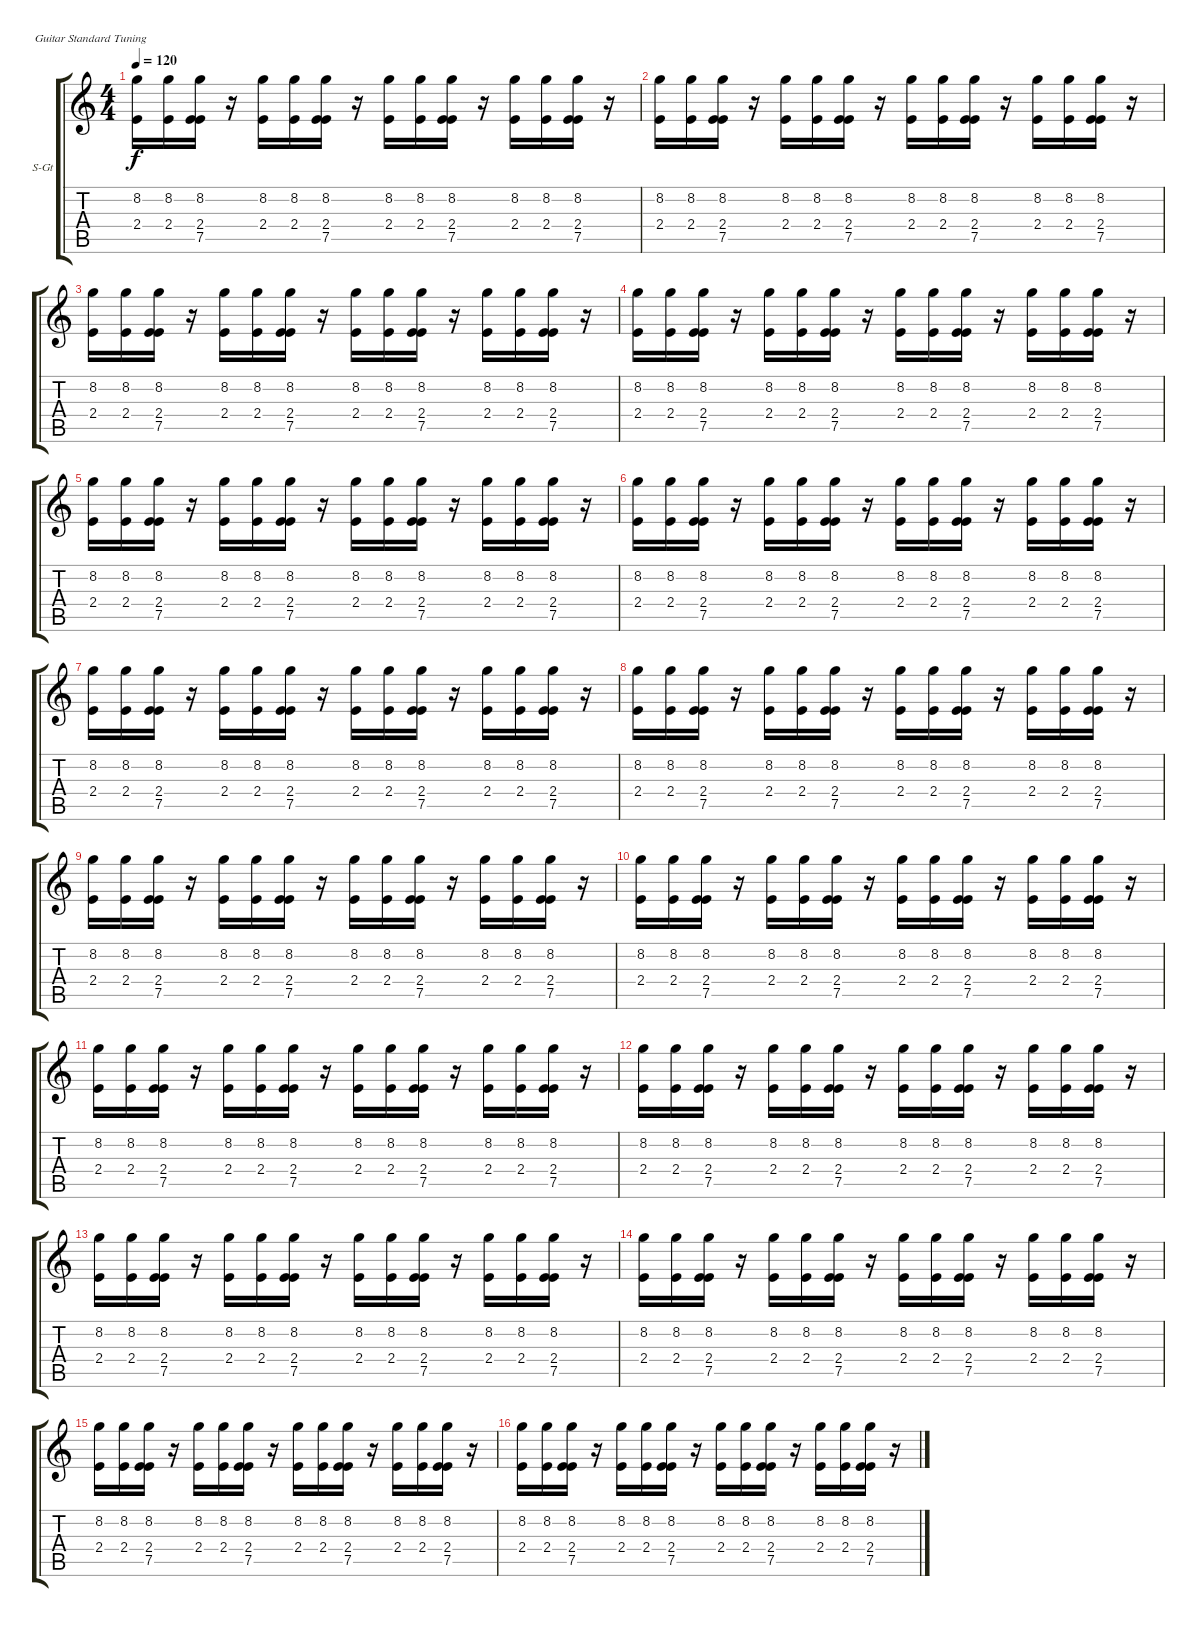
\bracketExtendMode groupsimilarinstruments
\firstSystemTrackNameOrientation horizontal
\otherSystemsTrackNameOrientation horizontal
\track ("Эффект I" "S-Gt") {instrument pad3polysynth}
\staff {score tabs}
\tuning (E4 B3 G3 D3 A2 E2)
\displaytranspose 12
\ts (4 4)
\tempo 120
\clef g2
\ks c
(8.2 2.4).16{dy f} (8.2 2.4).16 (8.2 2.4 7.5).16 r.16 (8.2 2.4).16 (8.2 2.4).16 (8.2 2.4 7.5).16 r.16 (8.2 2.4).16 (8.2 2.4).16 (8.2 2.4 7.5).16 r.16 (8.2 2.4).16 (8.2 2.4).16 (8.2 2.4 7.5).16 r.16 |
(8.2 2.4).16 (8.2 2.4).16 (8.2 2.4 7.5).16 r.16 (8.2 2.4).16 (8.2 2.4).16 (8.2 2.4 7.5).16 r.16 (8.2 2.4).16 (8.2 2.4).16 (8.2 2.4 7.5).16 r.16 (8.2 2.4).16 (8.2 2.4).16 (8.2 2.4 7.5).16 r.16 |
(8.2 2.4).16 (8.2 2.4).16 (8.2 2.4 7.5).16 r.16 (8.2 2.4).16 (8.2 2.4).16 (8.2 2.4 7.5).16 r.16 (8.2 2.4).16 (8.2 2.4).16 (8.2 2.4 7.5).16 r.16 (8.2 2.4).16 (8.2 2.4).16 (8.2 2.4 7.5).16 r.16 |
(8.2 2.4).16 (8.2 2.4).16 (8.2 2.4 7.5).16 r.16 (8.2 2.4).16 (8.2 2.4).16 (8.2 2.4 7.5).16 r.16 (8.2 2.4).16 (8.2 2.4).16 (8.2 2.4 7.5).16 r.16 (8.2 2.4).16 (8.2 2.4).16 (8.2 2.4 7.5).16 r.16 |
(8.2 2.4).16 (8.2 2.4).16 (8.2 2.4 7.5).16 r.16 (8.2 2.4).16 (8.2 2.4).16 (8.2 2.4 7.5).16 r.16 (8.2 2.4).16 (8.2 2.4).16 (8.2 2.4 7.5).16 r.16 (8.2 2.4).16 (8.2 2.4).16 (8.2 2.4 7.5).16 r.16 |
(8.2 2.4).16 (8.2 2.4).16 (8.2 2.4 7.5).16 r.16 (8.2 2.4).16 (8.2 2.4).16 (8.2 2.4 7.5).16 r.16 (8.2 2.4).16 (8.2 2.4).16 (8.2 2.4 7.5).16 r.16 (8.2 2.4).16 (8.2 2.4).16 (8.2 2.4 7.5).16 r.16 |
(8.2 2.4).16 (8.2 2.4).16 (8.2 2.4 7.5).16 r.16 (8.2 2.4).16 (8.2 2.4).16 (8.2 2.4 7.5).16 r.16 (8.2 2.4).16 (8.2 2.4).16 (8.2 2.4 7.5).16 r.16 (8.2 2.4).16 (8.2 2.4).16 (8.2 2.4 7.5).16 r.16 |
(8.2 2.4).16 (8.2 2.4).16 (8.2 2.4 7.5).16 r.16 (8.2 2.4).16 (8.2 2.4).16 (8.2 2.4 7.5).16 r.16 (8.2 2.4).16 (8.2 2.4).16 (8.2 2.4 7.5).16 r.16 (8.2 2.4).16 (8.2 2.4).16 (8.2 2.4 7.5).16 r.16 |
(8.2 2.4).16 (8.2 2.4).16 (8.2 2.4 7.5).16 r.16 (8.2 2.4).16 (8.2 2.4).16 (8.2 2.4 7.5).16 r.16 (8.2 2.4).16 (8.2 2.4).16 (8.2 2.4 7.5).16 r.16 (8.2 2.4).16 (8.2 2.4).16 (8.2 2.4 7.5).16 r.16 |
(8.2 2.4).16 (8.2 2.4).16 (8.2 2.4 7.5).16 r.16 (8.2 2.4).16 (8.2 2.4).16 (8.2 2.4 7.5).16 r.16 (8.2 2.4).16 (8.2 2.4).16 (8.2 2.4 7.5).16 r.16 (8.2 2.4).16 (8.2 2.4).16 (8.2 2.4 7.5).16 r.16 |
(8.2 2.4).16 (8.2 2.4).16 (8.2 2.4 7.5).16 r.16 (8.2 2.4).16 (8.2 2.4).16 (8.2 2.4 7.5).16 r.16 (8.2 2.4).16 (8.2 2.4).16 (8.2 2.4 7.5).16 r.16 (8.2 2.4).16 (8.2 2.4).16 (8.2 2.4 7.5).16 r.16 |
(8.2 2.4).16 (8.2 2.4).16 (8.2 2.4 7.5).16 r.16 (8.2 2.4).16 (8.2 2.4).16 (8.2 2.4 7.5).16 r.16 (8.2 2.4).16 (8.2 2.4).16 (8.2 2.4 7.5).16 r.16 (8.2 2.4).16 (8.2 2.4).16 (8.2 2.4 7.5).16 r.16 |
(8.2 2.4).16 (8.2 2.4).16 (8.2 2.4 7.5).16 r.16 (8.2 2.4).16 (8.2 2.4).16 (8.2 2.4 7.5).16 r.16 (8.2 2.4).16 (8.2 2.4).16 (8.2 2.4 7.5).16 r.16 (8.2 2.4).16 (8.2 2.4).16 (8.2 2.4 7.5).16 r.16 |
(8.2 2.4).16 (8.2 2.4).16 (8.2 2.4 7.5).16 r.16 (8.2 2.4).16 (8.2 2.4).16 (8.2 2.4 7.5).16 r.16 (8.2 2.4).16 (8.2 2.4).16 (8.2 2.4 7.5).16 r.16 (8.2 2.4).16 (8.2 2.4).16 (8.2 2.4 7.5).16 r.16 |
(8.2 2.4).16 (8.2 2.4).16 (8.2 2.4 7.5).16 r.16 (8.2 2.4).16 (8.2 2.4).16 (8.2 2.4 7.5).16 r.16 (8.2 2.4).16 (8.2 2.4).16 (8.2 2.4 7.5).16 r.16 (8.2 2.4).16 (8.2 2.4).16 (8.2 2.4 7.5).16 r.16 |
(8.2 2.4).16 (8.2 2.4).16 (8.2 2.4 7.5).16 r.16 (8.2 2.4).16 (8.2 2.4).16 (8.2 2.4 7.5).16 r.16 (8.2 2.4).16 (8.2 2.4).16 (8.2 2.4 7.5).16 r.16 (8.2 2.4).16 (8.2 2.4).16 (8.2 2.4 7.5).16 r.16
